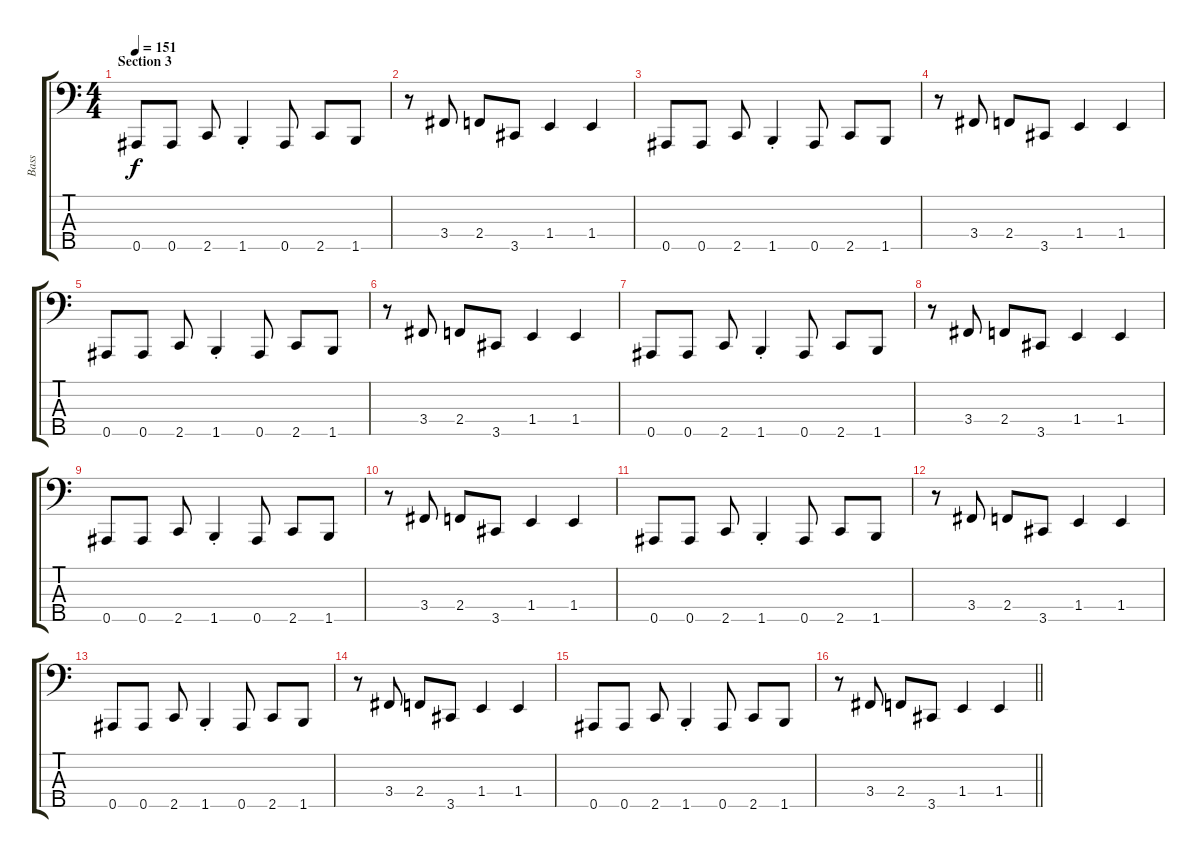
\track ("Bass" "Bass") {instrument electricbassfinger}
\staff {score tabs}
\tuning (Gb2 Db2 Ab1 Eb1 Bb0) {hide}
\ts (4 4)
\section ("" "Section 3")
\tempo 151
\clef f4
\ks c
0.5.8{dy f} 0.5.8 2.5.8 1.5{st}.4 0.5.8 2.5.8 1.5.8 |
r.8 3.4.8 2.4.8 3.5.8 1.4.4 1.4.4 |
0.5.8 0.5.8 2.5.8 1.5{st}.4 0.5.8 2.5.8 1.5.8 |
r.8 3.4.8 2.4.8 3.5.8 1.4.4 1.4.4 |
0.5.8 0.5.8 2.5.8 1.5{st}.4 0.5.8 2.5.8 1.5.8 |
r.8 3.4.8 2.4.8 3.5.8 1.4.4 1.4.4 |
0.5.8 0.5.8 2.5.8 1.5{st}.4 0.5.8 2.5.8 1.5.8 |
r.8 3.4.8 2.4.8 3.5.8 1.4.4 1.4.4 |
0.5.8 0.5.8 2.5.8 1.5{st}.4 0.5.8 2.5.8 1.5.8 |
r.8 3.4.8 2.4.8 3.5.8 1.4.4 1.4.4 |
0.5.8 0.5.8 2.5.8 1.5{st}.4 0.5.8 2.5.8 1.5.8 |
r.8 3.4.8 2.4.8 3.5.8 1.4.4 1.4.4 |
0.5.8 0.5.8 2.5.8 1.5{st}.4 0.5.8 2.5.8 1.5.8 |
r.8 3.4.8 2.4.8 3.5.8 1.4.4 1.4.4 |
0.5.8 0.5.8 2.5.8 1.5{st}.4 0.5.8 2.5.8 1.5.8 |
\barLineRight lightlight
r.8 3.4.8 2.4.8 3.5.8 1.4.4 1.4.4
